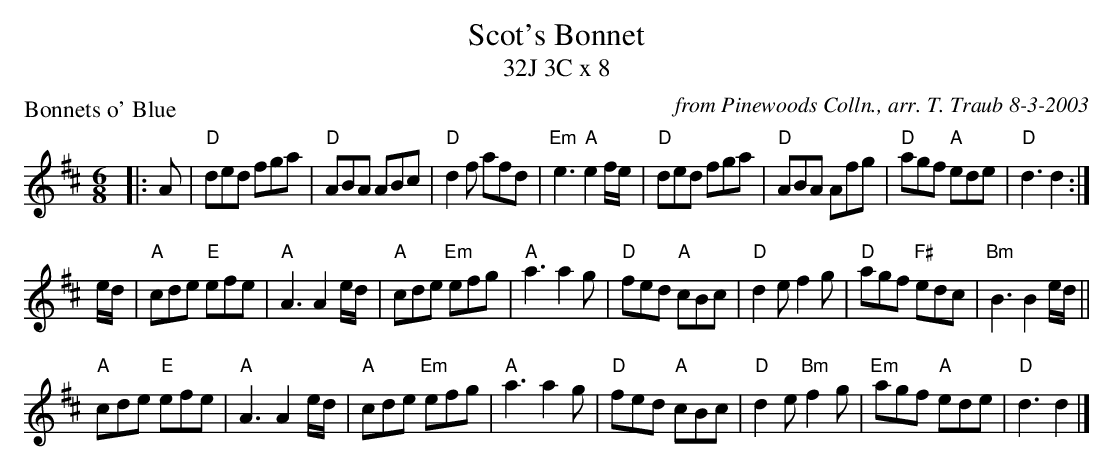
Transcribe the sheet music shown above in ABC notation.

X:1
T: Scot's Bonnet
T: 32J 3C x 8
P: Bonnets o' Blue
C: from Pinewoods Colln., arr. T. Traub 8-3-2003
M: 6/8
K: D
L: 1/8
|: A|"D"ded fga|"D"ABA ABc|"D"d2 f afd|"Em"e3 "A"e2 f/e/|"D"ded fga|"D"ABA Afg|"D"agf "A"ede|"D"d3 d2 :|
e/d/|"A"cde "E"efe |"A"A3 A2 e/d/|"A"cde "Em"efg|"A"a3 a2 g|"D"fed "A"cBc|"D"d2 e f2 g|"D"agf "F#"edc|"Bm"B3 B2 e/d/||
"A"cde "E"efe|"A"A3 A2 e/d/|"A"cde "Em"efg|"A"a3 a2 g|"D"fed "A"cBc|"D"d2 e "Bm"f2 g|"Em"agf "A"ede|"D"d3 d2 |]
